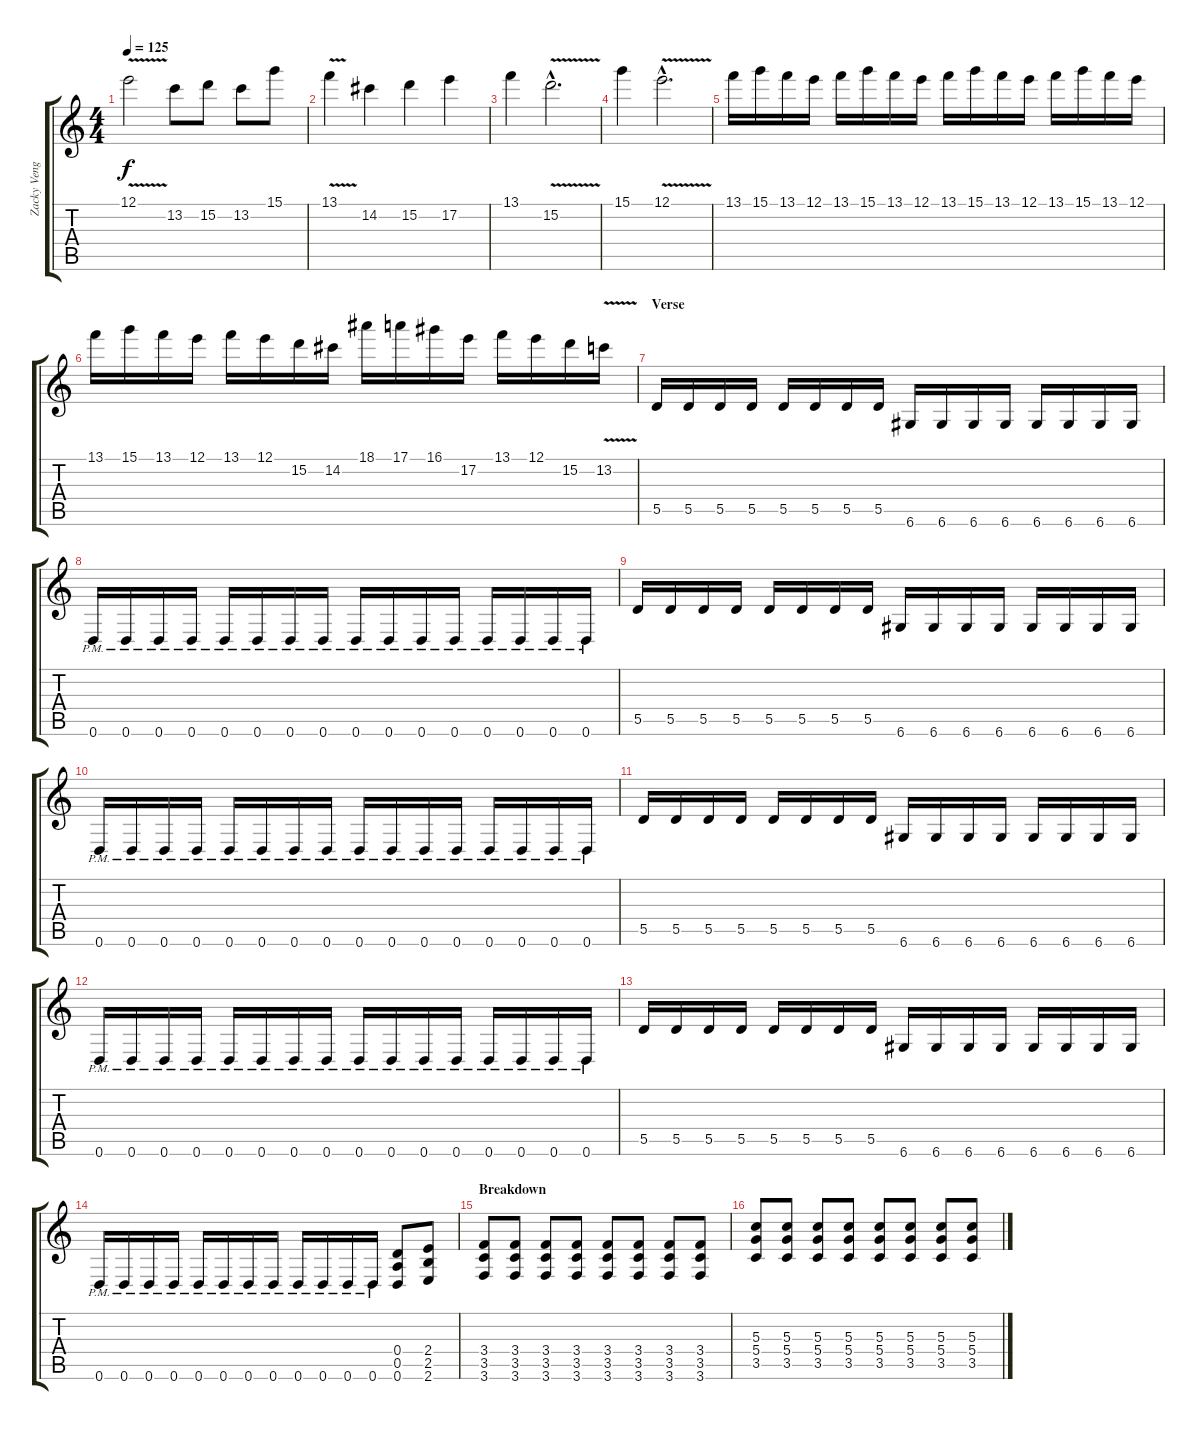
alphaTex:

\track ("Zacky Vengeance" "Zacky Veng") {instrument overdrivenguitar}
\staff {score tabs}
\tuning (E4 B3 G3 D3 A2 D2) {hide}
\ts (4 4)
\tempo 125
\clef g2
\ks c
12.1{v}.2{dy f} 13.2.8 15.2.8 13.2.8 15.1.8 |
13.1{v}.4 14.2.4 15.2.4 17.2.4 |
13.1.4 15.2{v hac}.2{d} |
15.1.4 12.1{v hac}.2{d} |
13.1.16 15.1.16 13.1.16 12.1.16 13.1.16 15.1.16 13.1.16 12.1.16 13.1.16 15.1.16 13.1.16 12.1.16 13.1.16 15.1.16 13.1.16 12.1.16 |
13.1.16 15.1.16 13.1.16 12.1.16 13.1.16 12.1.16 15.2.16 14.2.16 18.1.16 17.1.16 16.1.16 17.2.16 13.1.16 12.1.16 15.2.16 13.2{v}.16 |
\section ("" "Verse")
5.5.16 5.5.16 5.5.16 5.5.16 5.5.16 5.5.16 5.5.16 5.5.16 6.6.16 6.6.16 6.6.16 6.6.16 6.6.16 6.6.16 6.6.16 6.6.16 |
0.6{pm}.16 0.6{pm}.16 0.6{pm}.16 0.6{pm}.16 0.6{pm}.16 0.6{pm}.16 0.6{pm}.16 0.6{pm}.16 0.6{pm}.16 0.6{pm}.16 0.6{pm}.16 0.6{pm}.16 0.6{pm}.16 0.6{pm}.16 0.6{pm}.16 0.6{pm}.16 |
5.5.16 5.5.16 5.5.16 5.5.16 5.5.16 5.5.16 5.5.16 5.5.16 6.6.16 6.6.16 6.6.16 6.6.16 6.6.16 6.6.16 6.6.16 6.6.16 |
0.6{pm}.16 0.6{pm}.16 0.6{pm}.16 0.6{pm}.16 0.6{pm}.16 0.6{pm}.16 0.6{pm}.16 0.6{pm}.16 0.6{pm}.16 0.6{pm}.16 0.6{pm}.16 0.6{pm}.16 0.6{pm}.16 0.6{pm}.16 0.6{pm}.16 0.6{pm}.16 |
5.5.16 5.5.16 5.5.16 5.5.16 5.5.16 5.5.16 5.5.16 5.5.16 6.6.16 6.6.16 6.6.16 6.6.16 6.6.16 6.6.16 6.6.16 6.6.16 |
0.6{pm}.16 0.6{pm}.16 0.6{pm}.16 0.6{pm}.16 0.6{pm}.16 0.6{pm}.16 0.6{pm}.16 0.6{pm}.16 0.6{pm}.16 0.6{pm}.16 0.6{pm}.16 0.6{pm}.16 0.6{pm}.16 0.6{pm}.16 0.6{pm}.16 0.6{pm}.16 |
5.5.16 5.5.16 5.5.16 5.5.16 5.5.16 5.5.16 5.5.16 5.5.16 6.6.16 6.6.16 6.6.16 6.6.16 6.6.16 6.6.16 6.6.16 6.6.16 |
0.6{pm}.16 0.6{pm}.16 0.6{pm}.16 0.6{pm}.16 0.6{pm}.16 0.6{pm}.16 0.6{pm}.16 0.6{pm}.16 0.6{pm}.16 0.6{pm}.16 0.6{pm}.16 0.6{pm}.16 (0.4 0.5 0.6).8 (2.4 2.5 2.6).8 |
\section ("" "Breakdown")
(3.4 3.5 3.6).8 (3.4 3.5 3.6).8 (3.4 3.5 3.6).8 (3.4 3.5 3.6).8 (3.4 3.5 3.6).8 (3.4 3.5 3.6).8 (3.4 3.5 3.6).8 (3.4 3.5 3.6).8 |
(5.3 5.4 3.5).8 (5.3 5.4 3.5).8 (5.3 5.4 3.5).8 (5.3 5.4 3.5).8 (5.3 5.4 3.5).8 (5.3 5.4 3.5).8 (5.3 5.4 3.5).8 (5.3 5.4 3.5).8
